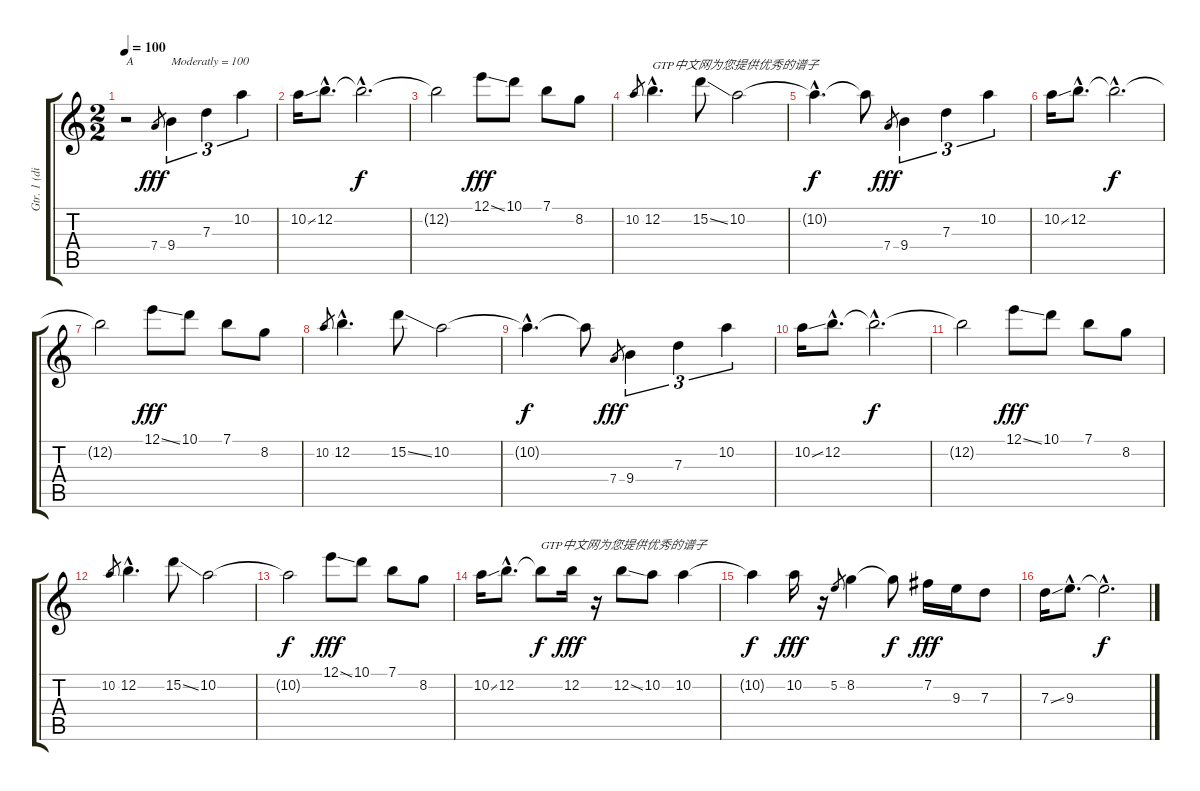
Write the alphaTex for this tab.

\track ("Gtr. 1 (disto.)" "Gtr. 1 (di") {instrument distortionguitar}
\staff {score tabs}
\tuning (E4 B3 G3 D3 A2 E2) {hide}
\ts (2 2)
\tempo 100
\clef g2
\ks c
r.2{txt "A" dy fff instrument distortionguitar} 7.4.8{gr} 9.4.4{tu (3 2) txt "Moderatly = 100"} 7.3.4{tu (3 2)} 10.2.4{tu (3 2)} |
10.2{ss}.16 12.2{hac}.8{d} 12.2{hac t}.2{d txt "" dy f} |
12.2{t}.2 12.1{ss}.8{dy fff} 10.1.8 7.1.8 8.2.8 |
10.2.8{gr} 12.2{hac}.4{d txt "GTP中文网为您提供优秀的谱子"} 15.2{ss}.8 10.2.2 |
10.2{hac t}.4{d dy f} 10.2{t}.8 7.4.8{gr dy fff} 9.4.4{tu (3 2)} 7.3.4{tu (3 2)} 10.2.4{tu (3 2)} |
10.2{ss}.16 12.2{hac}.8{d} 12.2{hac t}.2{d dy f} |
12.2{t}.2 12.1{ss}.8{dy fff} 10.1.8 7.1.8 8.2.8 |
10.2.8{gr} 12.2{hac}.4{d} 15.2{ss}.8 10.2.2 |
10.2{hac t}.4{d dy f} 10.2{t}.8 7.4.8{gr dy fff} 9.4.4{tu (3 2)} 7.3.4{tu (3 2)} 10.2.4{tu (3 2)} |
10.2{ss}.16 12.2{hac}.8{d} 12.2{hac t}.2{d dy f} |
12.2{t}.2 12.1{ss}.8{dy fff} 10.1.8 7.1.8 8.2.8 |
10.2.8{gr} 12.2{hac}.4{d} 15.2{ss}.8 10.2.2 |
10.2{t}.2{dy f} 12.1{ss}.8{dy fff} 10.1.8 7.1.8 8.2.8 |
10.2{ss}.16 12.2{hac}.8{d} 12.2{t}.8{txt "GTP中文网为您提供优秀的谱子" dy f} 12.2.16{dy fff} r.16 12.2{ss}.8 10.2.8 10.2.4 |
10.2{t}.4{dy f} 10.2.16{dy fff} r.16 5.2.8{gr} 8.2.4 8.2{t}.8{dy f} 7.2.16{dy fff} 9.3.16 7.3.8 |
7.3{ss}.16 9.3{hac}.8{d} 9.3{hac t}.2{d dy f}
